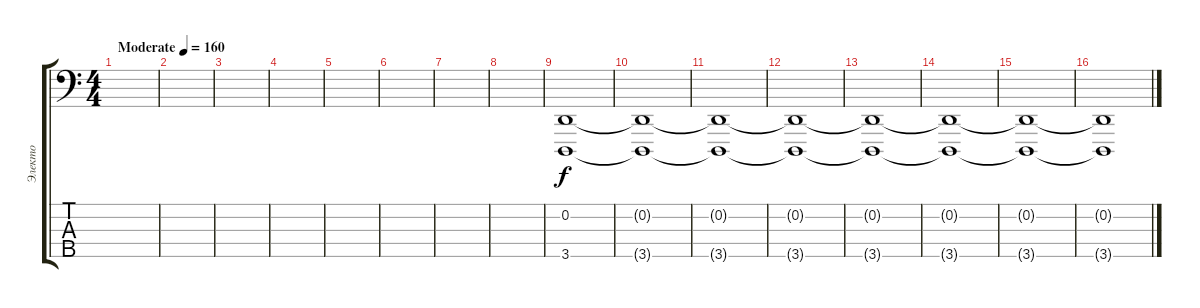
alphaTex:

\track ("Электо" "Электо") {instrument synthstrings2}
\staff {score tabs}
\tuning (G2 D2 A1 E1 B0) {hide}
\ts (4 4)
\tempo (160 "Moderate")
\clef f4
\ks c
|
|
|
|
|
|
|
|
(0.2 3.5).1 |
(0.2{t} 3.5{t}).1 |
(0.2{t} 3.5{t}).1 |
(0.2{t} 3.5{t}).1 |
(0.2{t} 3.5{t}).1 |
(0.2{t} 3.5{t}).1 |
(0.2{t} 3.5{t}).1 |
(0.2{t} 3.5{t}).1
